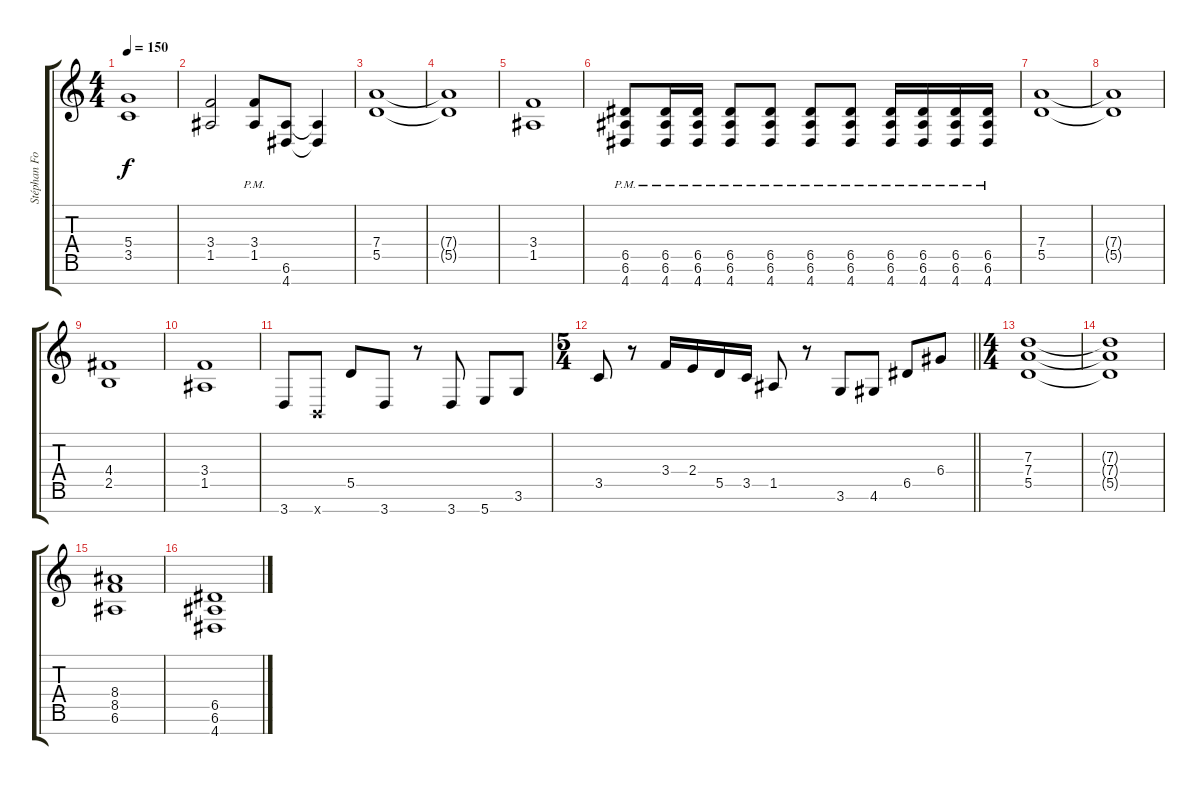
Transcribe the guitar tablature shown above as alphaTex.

\track ("Stéphan Forté - Guitar 7 strings " "Stéphan Fo") {instrument distortionguitar}
\staff {score tabs}
\tuning (E4 B3 G3 D3 A2 E2 B1) {hide}
\ts (4 4)
\tempo 150
\clef g2
\ks c
(5.4 3.5).1{dy f} |
(3.4 1.5).2 (3.4{pm} 1.5{pm}).8 (6.6 4.7).8 (6.6{t} 4.7{t}).4 |
(7.4 5.5).1 |
(7.4{t} 5.5{t}).1 |
(3.4 1.5).1 |
(6.5{pm} 6.6{pm} 4.7{pm}).8 (6.5{pm} 6.6{pm} 4.7{pm}).16 (6.5{pm} 6.6{pm} 4.7{pm}).16 (6.5{pm} 6.6{pm} 4.7{pm}).8 (6.5{pm} 6.6{pm} 4.7{pm}).8 (6.5{pm} 6.6{pm} 4.7{pm}).8 (6.5{pm} 6.6{pm} 4.7{pm}).8 (6.5{pm} 6.6{pm} 4.7{pm}).16 (6.5{pm} 6.6{pm} 4.7{pm}).16 (6.5{pm} 6.6{pm} 4.7{pm}).16 (6.5{pm} 6.6{pm} 4.7{pm}).16 |
(7.4 5.5).1 |
(7.4{t} 5.5{t}).1 |
(4.4 2.5).1 |
(3.4 1.5).1 |
3.7.8 0.7{x}.8 5.5.8 3.7.8 r.8 3.7.8 5.7.8 3.6.8 |
\ts (5 4)
\barLineRight lightlight
3.5.8 r.8 3.4.16 2.4.16 5.5.16 3.5.16 1.5.8 r.8 3.6.8 4.6.8 6.5.8 6.4.8 |
\ts (4 4)
(7.3 7.4 5.5).1 |
(7.3{t} 7.4{t} 5.5{t}).1 |
(8.4 8.5 6.6).1 |
(6.5 6.6 4.7).1
